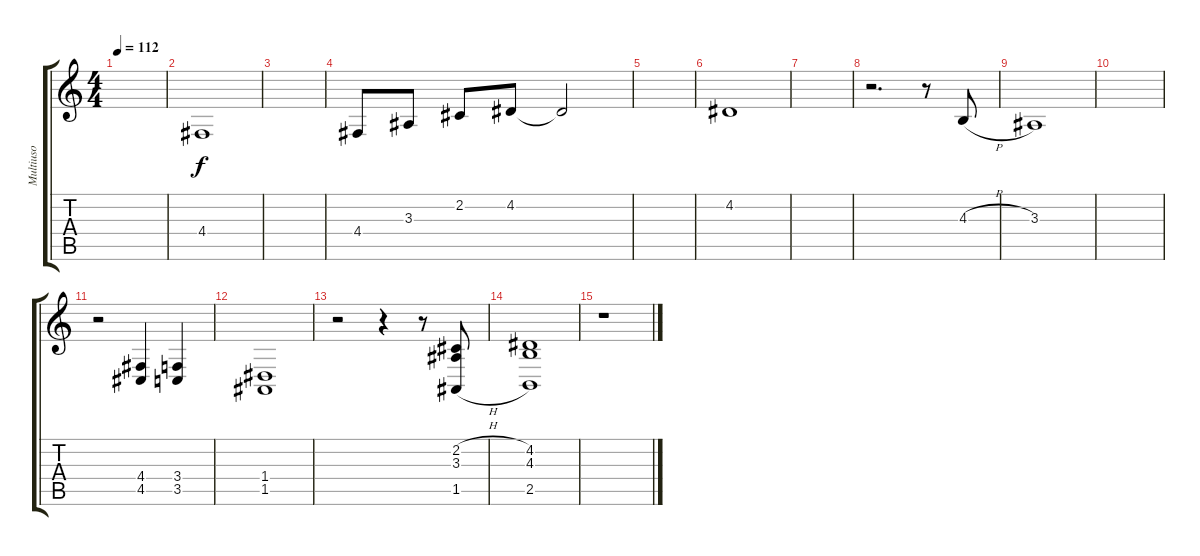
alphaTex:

\track ("Multiuso" "Multiuso") {instrument fx4atmosphere}
\staff {score tabs}
\tuning (E4 B3 G3 D3 A2 E2) {hide}
\ts (4 4)
\tempo 112
\clef g2
\ks c
|
4.4.1 |
|
4.4.8 3.3.8 2.2.8 4.2.8 4.2{t}.2 |
|
4.2.1 |
|
r.2{d} r.8 4.3{h}.8 |
3.3.1 |
|
r.2{volume 9 instrument fx8scifi} (4.4 4.5).4 (3.4 3.5).4 |
(1.4 1.5).1 |
r.2{volume 16 instrument recorder} r.4 r.8 (2.2{h} 3.3{h} 1.5{h}).8 |
(4.2 4.3 2.5).1 |
r.1{volume 13 instrument fx4atmosphere}
